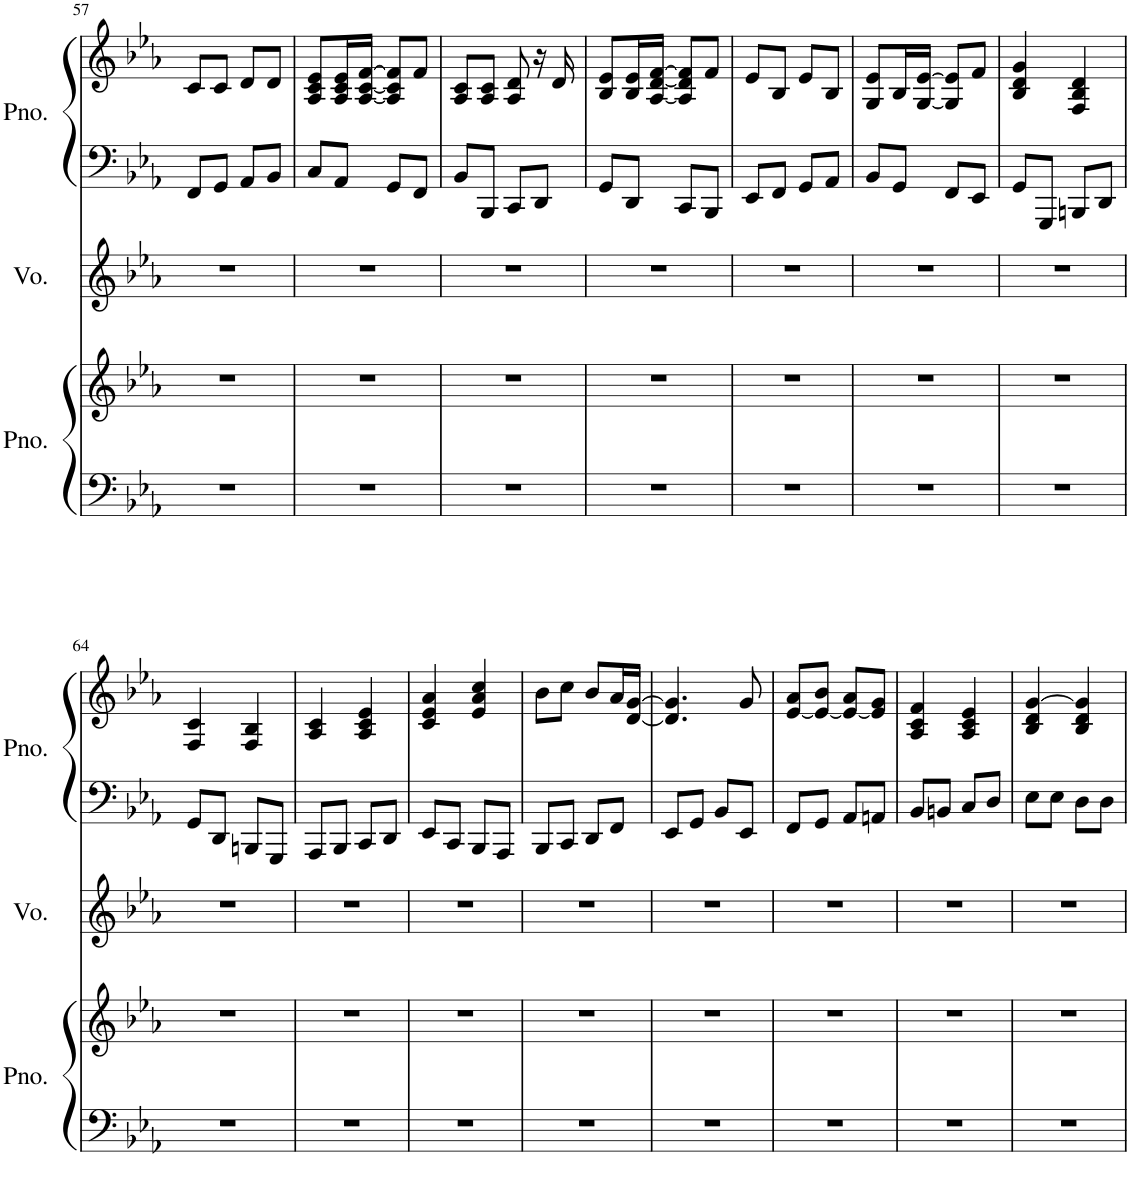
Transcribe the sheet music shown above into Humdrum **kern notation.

**kern	**kern	**kern	**kern	**kern
*part3	*part3	*part2	*part1	*part1
*staff5	*staff4	*staff3	*staff2	*staff1
*I"Grand Piano	*	*I"Voice	*I"Piano	*
*I'Pno.	*	*I'Vo.	*I'Pno.	*
!!LO:PB:g=z
*clefF4	*clefG2	*clefG2	*clefF4	*clefG2
*k[b-e-a-]	*k[b-e-a-]	*k[b-e-a-]	*k[b-e-a-]	*k[b-e-a-]
*M2/4	*M2/4	*M2/4	*M2/4	*M2/4
=57	=57	=57	=57	=57
2r	2r	2r	8FF/L	8c/L
.	.	.	8GG/J	8c/J
.	.	.	8AA-/L	8d/L
.	.	.	8BB-/J	8d/J
=58	=58	=58	=58	=58
2r	2r	2r	8C/L	8A-/ 8c/ 8e-/L
.	.	.	8AA-/J	16A-/ 16c/ 16e-/L
.	.	.	.	[16A-/ [16c/ [16f/JJ
.	.	.	8GG/L	8A-/] 8c/] 8f/]L
.	.	.	8FF/J	8f/J
=59	=59	=59	=59	=59
2r	2r	2r	8BB-/L	8A-/ 8c/L
.	.	.	8BBB-/J	8A-/ 8c/J
.	.	.	8CC/L	8A-/ 8d/
.	.	.	8DD/J	16r
.	.	.	.	16d/
=60	=60	=60	=60	=60
2r	2r	2r	8GG/L	8B-/ 8e-/L
.	.	.	8DD/J	16B-/ 16e-/L
.	.	.	.	[16A-/ [16d/ [16f/JJ
.	.	.	8CC/L	8A-/] 8d/] 8f/]L
.	.	.	8BBB-/J	8f/J
=61	=61	=61	=61	=61
2r	2r	2r	8EE-/L	8e-/L
.	.	.	8FF/J	8B-/J
.	.	.	8GG/L	8e-/L
.	.	.	8AA-/J	8B-/J
=62	=62	=62	=62	=62
2r	2r	2r	8BB-/L	8G/ 8e-/L
.	.	.	8GG/J	16B-/L
.	.	.	.	[16G/ [16e-/JJ
.	.	.	8FF/L	8G/] 8e-/]L
.	.	.	8EE-/J	8f/J
=63	=63	=63	=63	=63
2r	2r	2r	8GG/L	4B-/ 4d/ 4g/
.	.	.	8GGG/J	.
.	.	.	8BBBn/L	4F/ 4B-/ 4d/
.	.	.	8DD/J	.
!!LO:LB:g=z
=64	=64	=64	=64	=64
2r	2r	2r	8GG/L	4F/ 4c/
.	.	.	8DD/J	.
.	.	.	8BBBn/L	4F/ 4B-/
.	.	.	8GGG/J	.
=65	=65	=65	=65	=65
2r	2r	2r	8AAA-/L	4A-/ 4c/
.	.	.	8BBB-/J	.
.	.	.	8CC/L	4A-/ 4c/ 4e-/
.	.	.	8DD/J	.
=66	=66	=66	=66	=66
2r	2r	2r	8EE-/L	4c/ 4e-/ 4a-/
.	.	.	8CC/J	.
.	.	.	8BBB-/L	4e-/ 4a-/ 4cc/
.	.	.	8AAA-/J	.
=67	=67	=67	=67	=67
2r	2r	2r	8BBB-/L	8b-\L
.	.	.	8CC/J	8cc\J
.	.	.	8DD/L	8b-/L
.	.	.	8FF/J	16a-/L
.	.	.	.	[16d/ [16g/JJ
=68	=68	=68	=68	=68
2r	2r	2r	8EE-/L	4.d/] 4.g/]
.	.	.	8GG/J	.
.	.	.	8BB-/L	.
.	.	.	8EE-/J	8g/
=69	=69	=69	=69	=69
2r	2r	2r	8FF/L	[8e-/ 8a-/L
.	.	.	8GG/J	8e-/_ 8b-/J
.	.	.	8AA-/L	8e-/_ 8a-/L
.	.	.	8AAn/J	8e-/] 8g/J
=70	=70	=70	=70	=70
2r	2r	2r	8BB-/L	4A-/ 4c/ 4f/
.	.	.	8BBn/J	.
.	.	.	8C/L	4A-/ 4c/ 4e-/
.	.	.	8D/J	.
=71	=71	=71	=71	=71
2r	2r	2r	8E-\L	4B-/ 4d/ [4g/
.	.	.	8E-\J	.
.	.	.	8D\L	4B-/ 4d/ 4g/]
.	.	.	8D\J	.
=	=	=	=	=
*-	*-	*-	*-	*-
